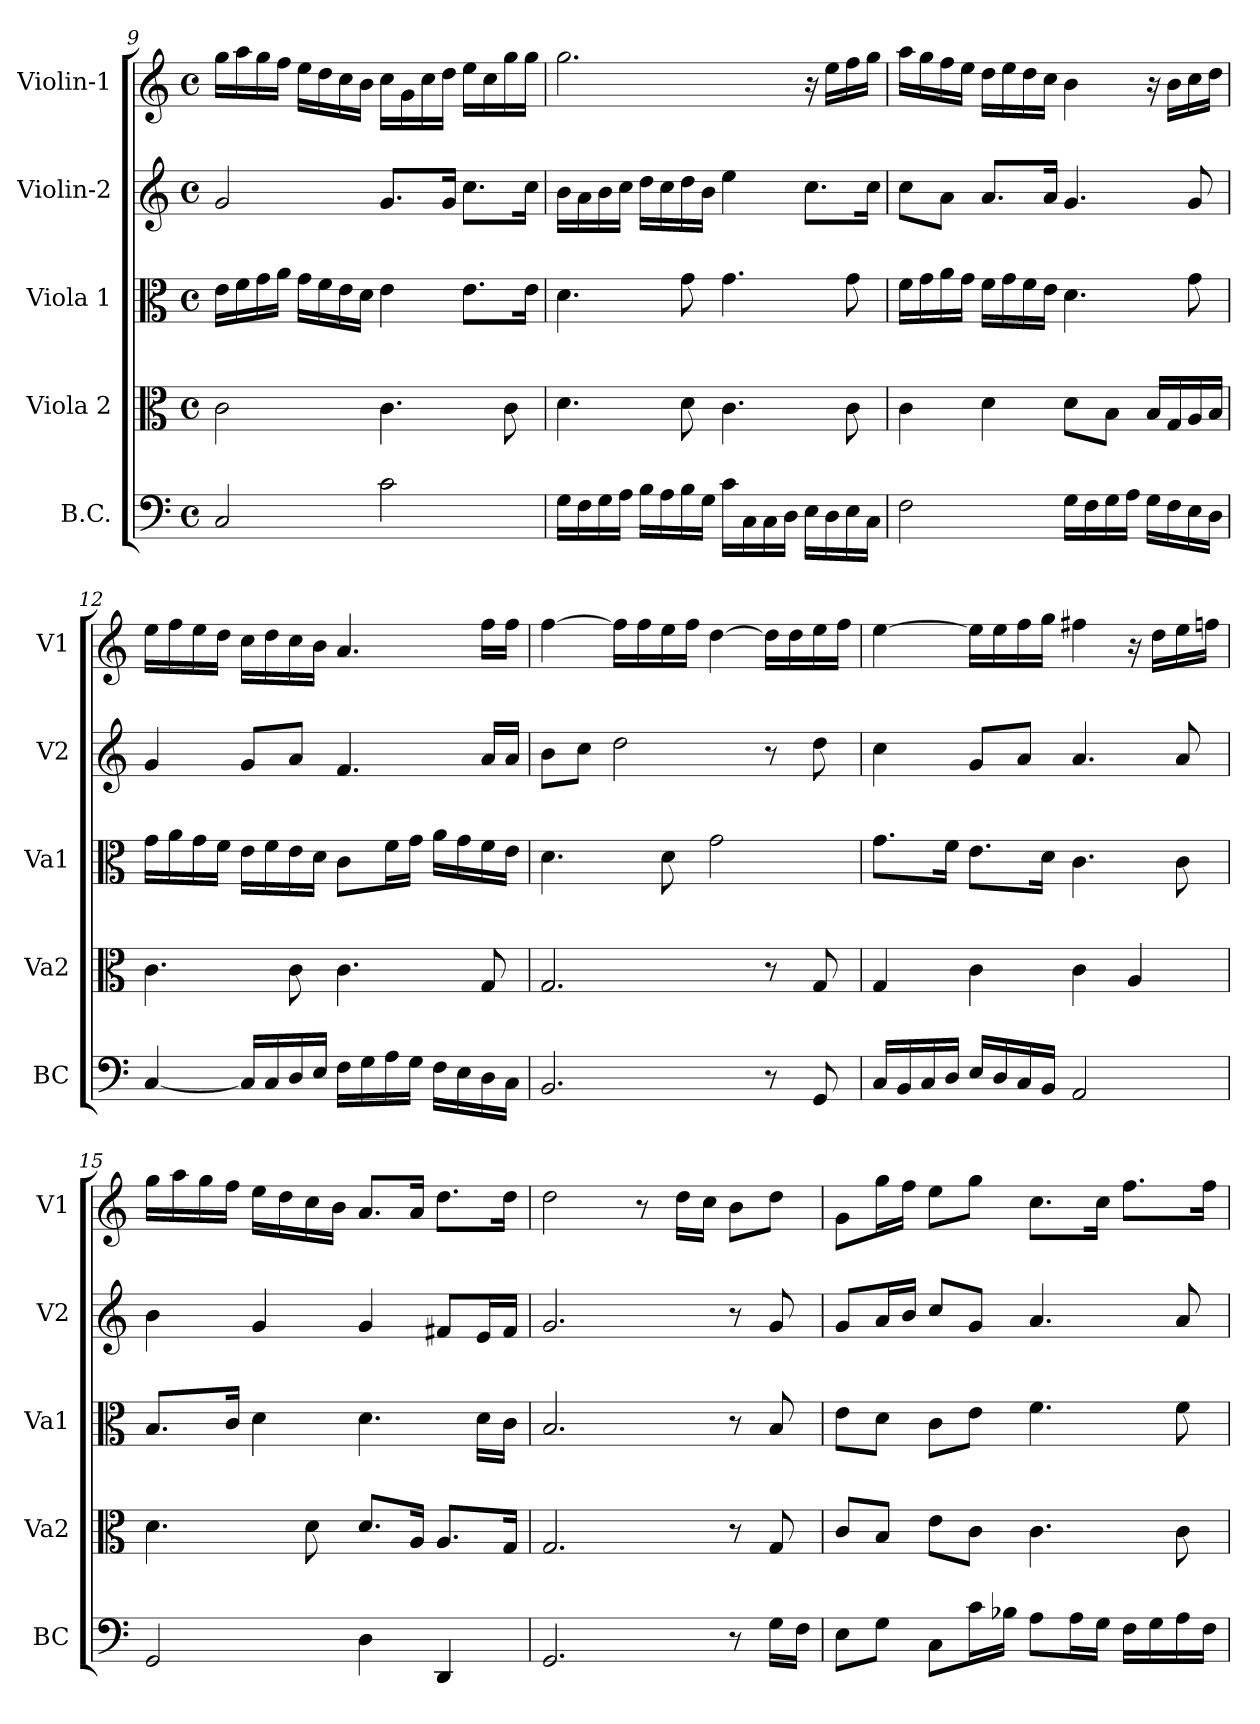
**kern	**kern	**kern	**kern	**kern
*part5	*part4	*part3	*part2	*part1
*staff5	*staff4	*staff3	*staff2	*staff1
*I"B.C.	*I"Viola 2	*I"Viola 1	*I"Violin-2	*I"Violin-1
*I'BC	*I'Va2	*I'Va1	*I'V2	*I'V1
!!LO:LB:g=z
*clefF4	*clefC3	*clefC3	*clefG2	*clefG2
*k[]	*k[]	*k[]	*k[]	*k[]
*C:	*C:	*C:	*C:	*C:
*M4/4	*M4/4	*M4/4	*M4/4	*M4/4
*met(c)	*met(c)	*met(c)	*met(c)	*met(c)
=9	=9	=9	=9	=9
2C/	2c\	16e\LL	2g/	16gg\LL
.	.	16f\	.	16aa\
.	.	16g\	.	16gg\
.	.	16a\JJ	.	16ff\JJ
.	.	16g\LL	.	16ee\LL
.	.	16f\	.	16dd\
.	.	16e\	.	16cc\
.	.	16d\JJ	.	16b\JJ
2c\	4.c\	4e\	8.g/L	16cc\LL
.	.	.	.	16g\
.	.	.	.	16cc\
.	.	.	16g/Jk	16dd\JJ
.	.	8.e\L	8.cc\L	16ee\LL
.	.	.	.	16cc\
.	8c\	.	.	16gg\
.	.	16e\Jk	16cc\Jk	16gg\JJ
=10	=10	=10	=10	=10
16G\LL	4.d\	4.d\	16b\LL	2.gg\
16F\	.	.	16a\	.
16G\	.	.	16b\	.
16A\JJ	.	.	16cc\JJ	.
16B\LL	.	.	16dd\LL	.
16A\	.	.	16cc\	.
16B\	8d\	8g\	16dd\	.
16G\JJ	.	.	16b\JJ	.
16c\LL	4.c\	4.g\	4ee\	.
16C\	.	.	.	.
16C\	.	.	.	.
16D\JJ	.	.	.	.
16E\LL	.	.	8.cc\L	16r
16D\	.	.	.	16ee\LL
16E\	8c\	8g\	.	16ff\
16C\JJ	.	.	16cc\Jk	16gg\JJ
=11	=11	=11	=11	=11
2F\	4c\	16f\LL	8cc\L	16aa\LL
.	.	16g\	.	16gg\
.	.	16a\	8a\J	16ff\
.	.	16g\JJ	.	16ee\JJ
.	4d\	16f\LL	8.a/L	16dd\LL
.	.	16g\	.	16ee\
.	.	16f\	.	16dd\
.	.	16e\JJ	16a/Jk	16cc\JJ
16G\LL	8d\L	4.d\	4.g/	4b\
16F\	.	.	.	.
16G\	8B\J	.	.	.
16A\JJ	.	.	.	.
16G\LL	16B/LL	.	.	16r
16F\	16G/	.	.	16b\LL
16E\	16A/	8g\	8g/	16cc\
16D\JJ	16B/JJ	.	.	16dd\JJ
=12	=12	=12	=12	=12
[4C/	4.c\	16g\LL	4g/	16ee\LL
.	.	16a\	.	16ff\
.	.	16g\	.	16ee\
.	.	16f\JJ	.	16dd\JJ
16C/LL]	.	16e\LL	8g/L	16cc\LL
16C/	.	16f\	.	16dd\
16D/	8c\	16e\	8a/J	16cc\
16E/JJ	.	16d\JJ	.	16b\JJ
16F\LL	4.c\	8c\L	4.f/	4.a/
16G\	.	.	.	.
16A\	.	16f\L	.	.
16G\JJ	.	16g\JJ	.	.
16F\LL	.	16a\LL	.	.
16E\	.	16g\	.	.
16D\	8G/	16f\	16a/LL	16ff\LL
16C\JJ	.	16e\JJ	16a/JJ	16ff\JJ
!!LO:PB:g=z
=13	=13	=13	=13	=13
2.BB/	2.G/	4.d\	8b\L	[4ff\
.	.	.	8cc\J	.
.	.	.	2dd\	16ff\LL]
.	.	.	.	16ff\
.	.	8d\	.	16ee\
.	.	.	.	16ff\JJ
.	.	2g\	.	[4dd\
8r	8r	.	8r	16dd\LL]
.	.	.	.	16dd\
8GG/	8G/	.	8dd\	16ee\
.	.	.	.	16ff\JJ
=14	=14	=14	=14	=14
16C/LL	4G/	8.g\L	4cc\	[4ee\
16BB/	.	.	.	.
16C/	.	.	.	.
16D/JJ	.	16f\Jk	.	.
16E/LL	4c\	8.e\L	8g/L	16ee\LL]
16D/	.	.	.	16ee\
16C/	.	.	8a/J	16ff\
16BB/JJ	.	16d\Jk	.	16gg\JJ
2AA/	4c\	4.c\	4.a/	4ff#X\
.	4A/	.	.	16r
.	.	.	.	16dd\LL
.	.	8c\	8a/	16ee\
.	.	.	.	16ffn\JJ
=15	=15	=15	=15	=15
2GG/	4.d\	8.B/L	4b\	16gg\LL
.	.	.	.	16aa\
.	.	.	.	16gg\
.	.	16c/Jk	.	16ff\JJ
.	.	4d\	4g/	16ee\LL
.	.	.	.	16dd\
.	8d\	.	.	16cc\
.	.	.	.	16b\JJ
4D\	8.d/L	4.d\	4g/	8.a/L
.	16A/Jk	.	.	16a/Jk
4DD/	8.A/L	.	8f#X/L	8.dd\L
.	.	16d\LL	16e/L	.
.	16G/Jk	16c\JJ	16f#/JJ	16dd\Jk
=16	=16	=16	=16	=16
2.GG/	2.G/	2.B/	2.g/	2dd\
.	.	.	.	8r
.	.	.	.	16dd\LL
.	.	.	.	16cc\JJ
8r	8r	8r	8r	8b\L
16G\LL	8G/	8B/	8g/	8dd\J
16F\JJ	.	.	.	.
=17	=17	=17	=17	=17
8E\L	8c/L	8e\L	8g/L	8g\L
8G\J	8B/J	8d\J	16a/L	16gg\L
.	.	.	16b/JJ	16ff\JJ
8C\L	8e\L	8c\L	8cc/L	8ee\L
16c\L	8c\J	8e\J	8g/J	8gg\J
16B-X\JJ	.	.	.	.
8A\L	4.c\	4.f\	4.a/	8.cc\L
16A\L	.	.	.	.
16G\JJ	.	.	.	16cc\Jk
16F\LL	.	.	.	8.ff\L
16G\	.	.	.	.
16A\	8c\	8f\	8a/	.
16F\JJ	.	.	.	16ff\Jk
=	=	=	=	=
*-	*-	*-	*-	*-
